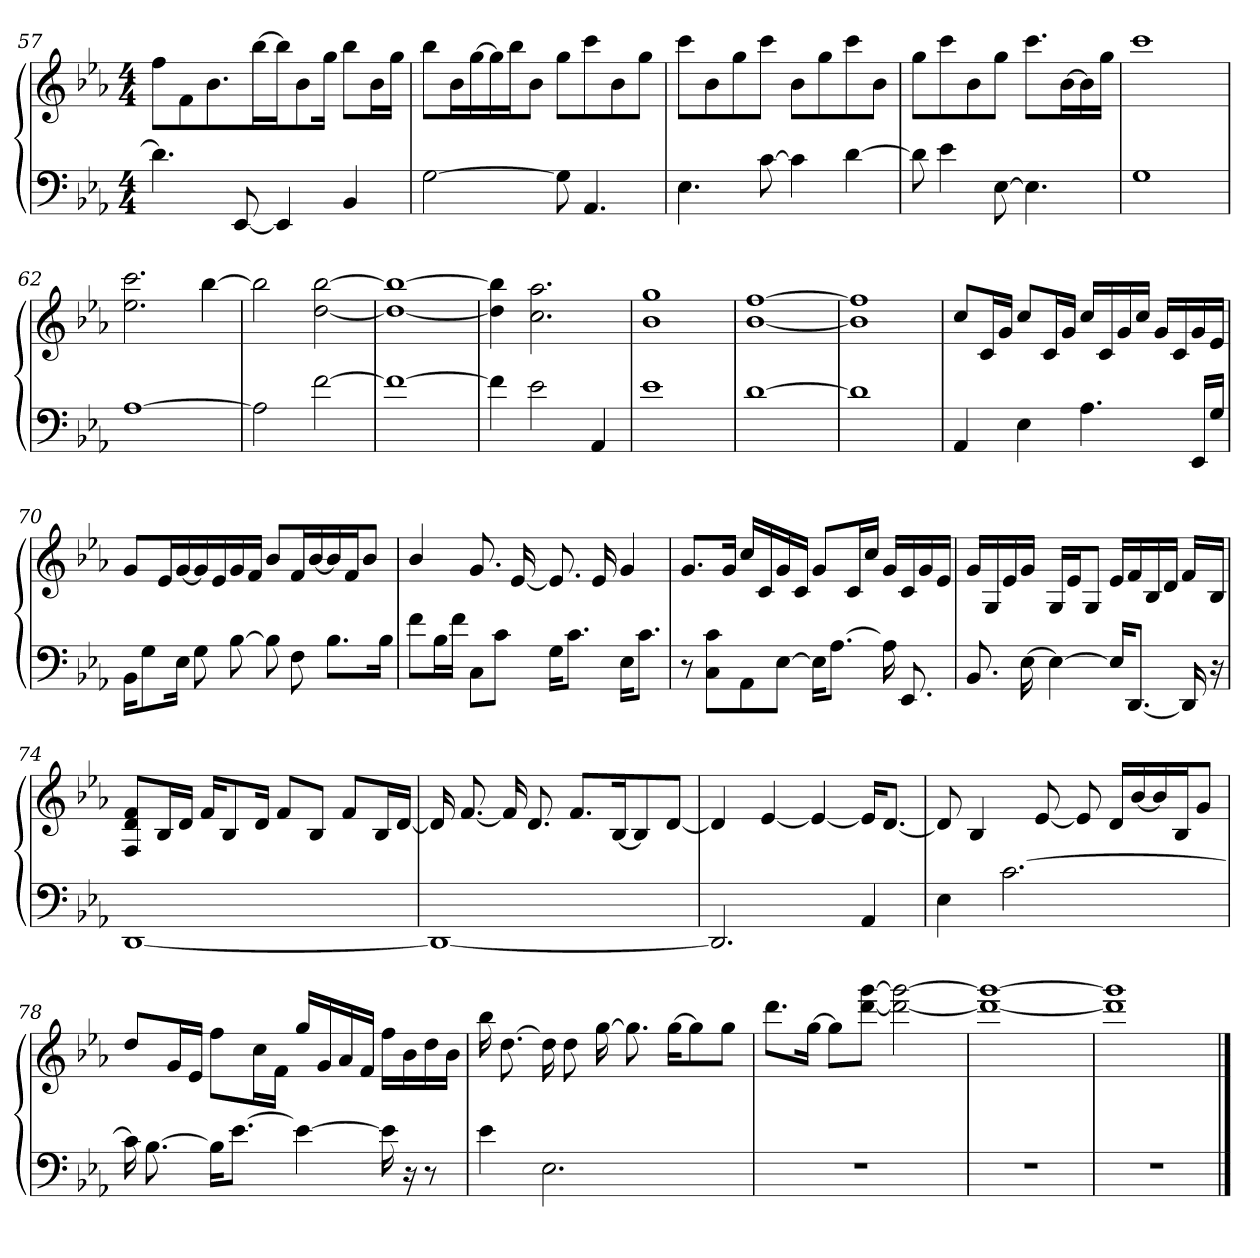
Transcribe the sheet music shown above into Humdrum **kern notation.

**kern	**kern
*part1	*part1
*staff2	*staff1
*clefF4	*clefG2
*k[b-e-a-]	*k[b-e-a-]
*E-:	*E-:
*M4/4	*M4/4
=57	=57
4.d\]	8ff\L
.	8f\
.	8.b-\
[<8EE-/	.
.	[>16bb-\L
4EE-/]	16bb-\J]
.	8b-\
.	16gg\Jk
4BB-/	8bb-\L
.	16b-\L
.	16gg\JJ
=58	=58
[>2G\	8bb-\L
.	16b-\K
.	[>16gg\
.	16gg\]
.	16bb-\K
.	8b-\J
8G\]	8gg\L
4.AA-/	8ccc\
.	8b-\
.	8gg\J
!!LO:LB:g=z
=59	=59
4.E-\	8ccc\L
.	8b-\
.	8gg\
[>8c\	8ccc\J
4c\]	8b-\L
.	8gg\
[>4d\	8ccc\
.	8b-\J
=60	=60
8d\]	8gg\L
4e-\	8ccc\
.	8b-\
[>8E-\	8gg\J
4.E-\]	8.ccc\L
.	[>16b-\L
.	16b-\]
.	16gg\JJ
=61	=61
1G	1ccc
=62	=62
[>1A-	2.ccc\ 2.ee-\
.	[>4bb-\
=63	=63
2A-\]	2bb-\]
[>2f\	[>2bb-\ [<2dd\
!!LO:PB:g=z
=64	=64
1f_>	1bb-_> 1dd_<
=65	=65
4f\]	4bb-\] 4dd\]
2e-\	2.aa-\ 2.cc\
4AA-/	.
=66	=66
1e-	1gg 1b-
=67	=67
[>1d	[>1ff [<1b-
=68	=68
1d]	1ff] 1b-]
=69	=69
4AA-/	8cc/L
.	16c/L
.	16g/JJ
4E-\	8cc/L
.	16c/L
.	16g/JJ
4.A-\	16cc/LL
.	16c/
.	16g/
.	16cc/JJ
.	16g/LL
.	16c/
16EE-/LL	16g/
16G/JJ	16e-/JJ
!!LO:LB:g=z
=70	=70
16BB-\KL	8g/L
8G\	.
.	16e-/L
16E-\Jk	[<16g/
8G\	16g/]
.	16e-/
[>8B-\	16g/
.	16f/JJ
8B-\]	8b-/L
8F\	16f/K
.	[<16b-/
8.B-\L	16b-/]
.	16f/K
.	8b-/J
16B-\Jk	.
=71	=71
8f\L	4b-/
16B-\L	.
16f\JJ	.
8C\L	8.g/
8c\J	.
.	[<16e-/
16G\KL	8.e-/]
8.c\J	.
.	16e-/
16E-\KL	4g/
8.c\J	.
=72	=72
8r	8.g/L
8c\ 8C\L	.
.	16g/Jk
8AA-\	16cc/LL
.	16c/
[>8E-\J	16g/
.	16c/JJ
16E-\KL]	8g/L
[>8.A-\J	.
.	16c/L
.	16cc/JJ
16A-\]	16g/LL
8.EE-/	16c/
.	16g/
.	16e-/JJ
!!LO:LB:g=z
=73	=73
8.BB-/	16g/LL
.	16G/
.	16e-/
[>16E-\	16g/JJ
4E-\_>	16G/LL
.	16e-/J
.	8G/J
16E-/KL]	16e-/LL
[<8.DD/J	16f/
.	16B-/
.	16d/JJ
16DD/]	16f/LL
16r	16B-/JJ
=74	=74
[<1DD	8f/ 8d/ 8F/L
.	16B-/L
.	16d/JJ
.	16f/KL
.	8B-/
.	16d/Jk
.	8f/L
.	8B-/J
.	8f/L
.	16B-/L
.	[<16d/JJ
=75	=75
1DD_<	16d/]
.	[<8.f/
.	16f/]
.	8.d/
.	8.f/L
.	[<16B-/k
.	8B-/]
.	[<8d/J
!!LO:LB:g=z
=76	=76
2.DD/]	4d/]
.	[<4e-/
.	4e-/_<
4AA-/	16e-/KL]
.	[<8.d/J
=77	=77
4E-\	8d/]
.	4B-/
[>2.c\	.
.	[<8e-/
.	8e-/]
.	16d/KL
.	[<16b-/
.	16b-/]
.	16B-/K
.	8g/J
=78	=78
16c\]	8dd/L
[>8.B-\	.
.	16g/L
.	16e-/JJ
16B-\KL]	8ff\L
[>8.e-\J	.
.	16cc\L
.	16f\JJ
4e-\_>	16gg/LL
.	16g/
.	16a-/
.	16f/JJ
16e-\]	16ff\LL
16r	16b-\
8r	16dd\
.	16b-\JJ
!!LO:LB:g=z
=79	=79
4e-\	16bb-\
.	[>8.dd\
2.E-\	16dd\]
.	8dd\
.	[>16gg\
.	8.gg\]
.	[>16gg\KL
.	8gg\]
.	8gg\J
=80	=80
1r	8.ddd\L
.	[>16gg\Jk
.	8gg\L]
.	[>8ggg\ [<8ddd\J
.	2ggg\_> 2ddd\_<
=81	=81
1r	1ggg_> 1ddd_<
=82	=82
1r	1ggg] 1ddd]
==	==
*-	*-
